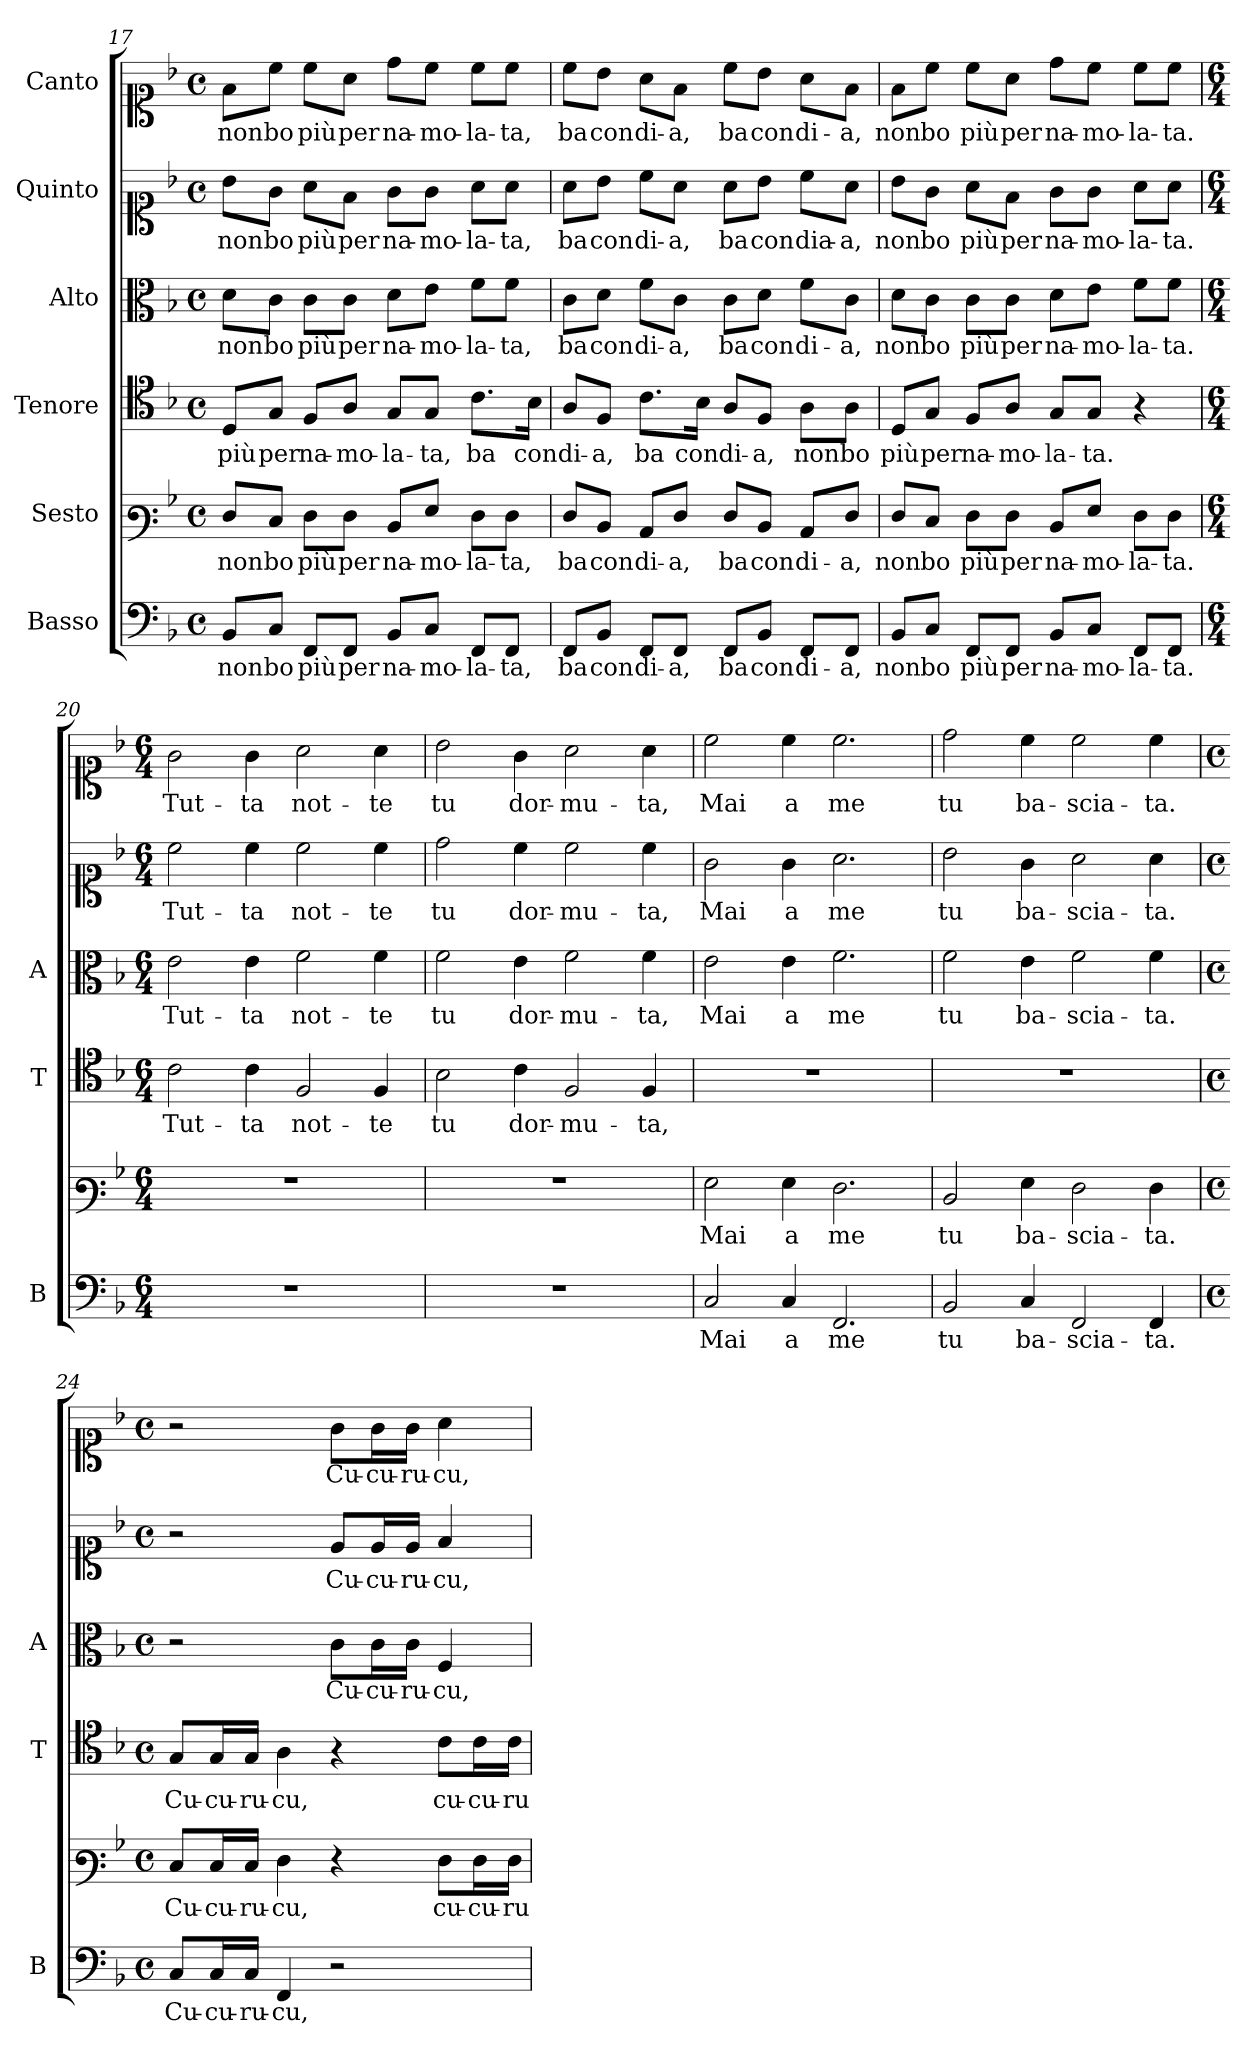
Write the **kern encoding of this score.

**kern	**text	**kern	**text	**kern	**text	**kern	**text	**kern	**text	**kern	**text
*part6	*part6	*part5	*part5	*part4	*part4	*part3	*part3	*part2	*part2	*part1	*part1
*staff6	*staff6	*staff5	*staff5	*staff4	*staff4	*staff3	*staff3	*staff2	*staff2	*staff1	*staff1
*I"Basso	*	*I"Sesto	*	*I"Tenore	*	*I"Alto	*	*I"Quinto	*	*I"Canto	*
*I'B	*	*	*	*I'T	*	*I'A	*	*	*	*	*
*clefF4	*	*clefF3	*	*clefC4	*	*clefC3	*	*clefC1	*	*clefC1	*
*k[b-]	*	*k[b-]	*	*k[b-]	*	*k[b-]	*	*k[b-]	*	*k[b-]	*
*F:	*	*F:	*	*F:	*	*F:	*	*F:	*	*F:	*
*M4/4	*	*M4/4	*	*M4/4	*	*M4/4	*	*M4/4	*	*M4/4	*
*met(c)	*	*met(c)	*	*met(c)	*	*met(c)	*	*met(c)	*	*met(c)	*
=17	=17	=17	=17	=17	=17	=17	=17	=17	=17	=17	=17
!	!LO:LY:b	!	!LO:LY:b	!	!LO:LY:b	!	!LO:LY:b	!	!LO:LY:b	!	!LO:LY:b
8BB-/L	non	8F/L	non	8D/L	più	8d\L	non	8b-\L	non	8f\L	non
!	!LO:LY:b	!	!LO:LY:b	!	!LO:LY:b	!	!LO:LY:b	!	!LO:LY:b	!	!LO:LY:b
8C/J	bo	8E/J	bo	8G/J	per	8c\J	bo	8g\J	bo	8cc\J	bo
!	!LO:LY:b	!	!LO:LY:b	!	!LO:LY:b	!	!LO:LY:b	!	!LO:LY:b	!	!LO:LY:b
8FF/L	più	8F\L	più	8F/L	na-	8c\L	più	8a\L	più	8cc\L	più
!	!LO:LY:b	!	!LO:LY:b	!	!LO:LY:b	!	!LO:LY:b	!	!LO:LY:b	!	!LO:LY:b
8FF/J	per	8F\J	per	8A/J	-mo-	8c\J	per	8f\J	per	8a\J	per
!	!LO:LY:b	!	!LO:LY:b	!	!LO:LY:b	!	!LO:LY:b	!	!LO:LY:b	!	!LO:LY:b
8BB-/L	na-	8D/L	na-	8G/L	-la-	8d\L	na-	8g\L	na-	8dd\L	na-
!	!LO:LY:b	!	!LO:LY:b	!	!LO:LY:b	!	!LO:LY:b	!	!LO:LY:b	!	!LO:LY:b
8C/J	-mo-	8G/J	-mo-	8G/J	-ta,	8e\J	-mo-	8g\J	-mo-	8cc\J	-mo-
!	!LO:LY:b	!	!LO:LY:b	!	!LO:LY:b	!	!LO:LY:b	!	!LO:LY:b	!	!LO:LY:b
8FF/L	-la-	8F\L	-la-	8.c\L	ba	8f\L	-la-	8a\L	-la-	8cc\L	-la-
!	!LO:LY:b	!	!LO:LY:b	!	!	!	!LO:LY:b	!	!LO:LY:b	!	!LO:LY:b
8FF/J	-ta,	8F\J	-ta,	.	.	8f\J	-ta,	8a\J	-ta,	8cc\J	-ta,
!	!	!	!	!	!LO:LY:b	!	!	!	!	!	!
.	.	.	.	16B-\Jk	con	.	.	.	.	.	.
!!LO:LB:g=z
=18	=18	=18	=18	=18	=18	=18	=18	=18	=18	=18	=18
!	!LO:LY:b	!	!LO:LY:b	!	!LO:LY:b	!	!LO:LY:b	!	!LO:LY:b	!	!LO:LY:b
8FF/L	ba	8F/L	ba	8A/L	di-	8c\L	ba	8a\L	ba	8cc\L	ba
!	!LO:LY:b	!	!LO:LY:b	!	!LO:LY:b	!	!LO:LY:b	!	!LO:LY:b	!	!LO:LY:b
8BB-/J	con	8D/J	con	8F/J	-a,	8d\J	con	8b-\J	con	8b-\J	con
!	!LO:LY:b	!	!LO:LY:b	!	!LO:LY:b	!	!LO:LY:b	!	!LO:LY:b	!	!LO:LY:b
8FF/L	di-	8C/L	di-	8.c\L	ba	8f\L	di-	8cc\L	di-	8a\L	di-
!	!LO:LY:b	!	!LO:LY:b	!	!	!	!LO:LY:b	!	!LO:LY:b	!	!LO:LY:b
8FF/J	-a,	8F/J	-a,	.	.	8c\J	-a,	8a\J	-a,	8f\J	-a,
!	!	!	!	!	!LO:LY:b	!	!	!	!	!	!
.	.	.	.	16B-\Jk	con	.	.	.	.	.	.
!	!LO:LY:b	!	!LO:LY:b	!	!LO:LY:b	!	!LO:LY:b	!	!LO:LY:b	!	!LO:LY:b
8FF/L	ba	8F/L	ba	8A/L	di-	8c\L	ba	8a\L	ba	8cc\L	ba
!	!LO:LY:b	!	!LO:LY:b	!	!LO:LY:b	!	!LO:LY:b	!	!LO:LY:b	!	!LO:LY:b
8BB-/J	con	8D/J	con	8F/J	-a,	8d\J	con	8b-\J	con	8b-\J	con
!	!LO:LY:b	!	!LO:LY:b	!	!LO:LY:b	!	!LO:LY:b	!	!LO:LY:b	!	!LO:LY:b
8FF/L	di-	8C/L	di-	8A\L	non	8f\L	di-	8cc\L	dia-	8a\L	di-
!	!LO:LY:b	!	!LO:LY:b	!	!LO:LY:b	!	!LO:LY:b	!	!LO:LY:b	!	!LO:LY:b
8FF/J	-a,	8F/J	-a,	8A\J	bo	8c\J	-a,	8a\J	-a,	8f\J	-a,
=19	=19	=19	=19	=19	=19	=19	=19	=19	=19	=19	=19
!	!LO:LY:b	!	!LO:LY:b	!	!LO:LY:b	!	!LO:LY:b	!	!LO:LY:b	!	!LO:LY:b
8BB-/L	non	8F/L	non	8D/L	più	8d\L	non	8b-\L	non	8f\L	non
!	!LO:LY:b	!	!LO:LY:b	!	!LO:LY:b	!	!LO:LY:b	!	!LO:LY:b	!	!LO:LY:b
8C/J	bo	8E/J	bo	8G/J	per	8c\J	bo	8g\J	bo	8cc\J	bo
!	!LO:LY:b	!	!LO:LY:b	!	!LO:LY:b	!	!LO:LY:b	!	!LO:LY:b	!	!LO:LY:b
8FF/L	più	8F\L	più	8F/L	na-	8c\L	più	8a\L	più	8cc\L	più
!	!LO:LY:b	!	!LO:LY:b	!	!LO:LY:b	!	!LO:LY:b	!	!LO:LY:b	!	!LO:LY:b
8FF/J	per	8F\J	per	8A/J	-mo-	8c\J	per	8f\J	per	8a\J	per
!	!LO:LY:b	!	!LO:LY:b	!	!LO:LY:b	!	!LO:LY:b	!	!LO:LY:b	!	!LO:LY:b
8BB-/L	na-	8D/L	na-	8G/L	-la-	8d\L	na-	8g\L	na-	8dd\L	na-
!	!LO:LY:b	!	!LO:LY:b	!	!LO:LY:b	!	!LO:LY:b	!	!LO:LY:b	!	!LO:LY:b
8C/J	-mo-	8G/J	-mo-	8G/J	-ta.	8e\J	-mo-	8g\J	-mo-	8cc\J	-mo-
!	!LO:LY:b	!	!LO:LY:b	!	!	!	!LO:LY:b	!	!LO:LY:b	!	!LO:LY:b
8FF/L	-la-	8F\L	-la-	4r	.	8f\L	-la-	8a\L	-la-	8cc\L	-la-
!	!LO:LY:b	!	!LO:LY:b	!	!	!	!LO:LY:b	!	!LO:LY:b	!	!LO:LY:b
8FF/J	-ta.	8F\J	-ta.	.	.	8f\J	-ta.	8a\J	-ta.	8cc\J	-ta.
=20	=20	=20	=20	=20	=20	=20	=20	=20	=20	=20	=20
*M6/4	*	*M6/4	*	*M6/4	*	*M6/4	*	*M6/4	*	*M6/4	*
!LO:N:vis=1	!	!LO:N:vis=1	!	!	!LO:LY:b	!	!LO:LY:b	!	!LO:LY:b	!	!LO:LY:b
1.r	.	1.r	.	2c\	Tut-	2e\	Tut-	2cc\	Tut-	2g\	Tut-
!	!	!	!	!	!LO:LY:b	!	!LO:LY:b	!	!LO:LY:b	!	!LO:LY:b
.	.	.	.	4c\	-ta	4e\	-ta	4cc\	-ta	4g\	-ta
!	!	!	!	!	!LO:LY:b	!	!LO:LY:b	!	!LO:LY:b	!	!LO:LY:b
.	.	.	.	2F/	not-	2f\	not-	2cc\	not-	2a\	not-
!	!	!	!	!	!LO:LY:b	!	!LO:LY:b	!	!LO:LY:b	!	!LO:LY:b
.	.	.	.	4F/	-te	4f\	-te	4cc\	-te	4a\	-te
!!LO:PB:g=z
=21	=21	=21	=21	=21	=21	=21	=21	=21	=21	=21	=21
!LO:N:vis=1	!	!LO:N:vis=1	!	!	!LO:LY:b	!	!LO:LY:b	!	!LO:LY:b	!	!LO:LY:b
1.r	.	1.r	.	2B-\	tu	2f\	tu	2dd\	tu	2b-\	tu
!	!	!	!	!	!LO:LY:b	!	!LO:LY:b	!	!LO:LY:b	!	!LO:LY:b
.	.	.	.	4c\	dor-	4e\	dor-	4cc\	dor-	4g\	dor-
!	!	!	!	!	!LO:LY:b	!	!LO:LY:b	!	!LO:LY:b	!	!LO:LY:b
.	.	.	.	2F/	-mu-	2f\	-mu-	2cc\	-mu-	2a\	-mu-
!	!	!	!	!	!LO:LY:b	!	!LO:LY:b	!	!LO:LY:b	!	!LO:LY:b
.	.	.	.	4F/	-ta,	4f\	-ta,	4cc\	-ta,	4a\	-ta,
=22	=22	=22	=22	=22	=22	=22	=22	=22	=22	=22	=22
!	!LO:LY:b	!	!LO:LY:b	!LO:N:vis=1	!	!	!LO:LY:b	!	!LO:LY:b	!	!LO:LY:b
2C/	Mai	2G\	Mai	1.r	.	2e\	Mai	2g\	Mai	2cc\	Mai
!	!LO:LY:b	!	!LO:LY:b	!	!	!	!LO:LY:b	!	!LO:LY:b	!	!LO:LY:b
4C/	a	4G\	a	.	.	4e\	a	4g\	a	4cc\	a
!	!LO:LY:b	!	!LO:LY:b	!	!	!	!LO:LY:b	!	!LO:LY:b	!	!LO:LY:b
2.FF/	me	2.F\	me	.	.	2.f\	me	2.a\	me	2.cc\	me
=23	=23	=23	=23	=23	=23	=23	=23	=23	=23	=23	=23
!	!LO:LY:b	!	!LO:LY:b	!LO:N:vis=1	!	!	!LO:LY:b	!	!LO:LY:b	!	!LO:LY:b
2BB-/	tu	2D/	tu	1.r	.	2f\	tu	2b-\	tu	2dd\	tu
!	!LO:LY:b	!	!LO:LY:b	!	!	!	!LO:LY:b	!	!LO:LY:b	!	!LO:LY:b
4C/	ba-	4G\	ba-	.	.	4e\	ba-	4g\	ba-	4cc\	ba-
!	!LO:LY:b	!	!LO:LY:b	!	!	!	!LO:LY:b	!	!LO:LY:b	!	!LO:LY:b
2FF/	-scia-	2F\	-scia-	.	.	2f\	-scia-	2a\	-scia-	2cc\	-scia-
!	!LO:LY:b	!	!LO:LY:b	!	!	!	!LO:LY:b	!	!LO:LY:b	!	!LO:LY:b
4FF/	-ta.	4F\	-ta.	.	.	4f\	-ta.	4a\	-ta.	4cc\	-ta.
!!LO:LB:g=z
=24	=24	=24	=24	=24	=24	=24	=24	=24	=24	=24	=24
*M4/4	*	*M4/4	*	*M4/4	*	*M4/4	*	*M4/4	*	*M4/4	*
*met(c)	*	*met(c)	*	*met(c)	*	*met(c)	*	*met(c)	*	*met(c)	*
!	!LO:LY:b	!	!LO:LY:b	!	!LO:LY:b	!	!	!	!	!	!
8C/L	Cu-	8E/L	Cu-	8G/L	Cu-	2r	.	2r	.	2r	.
!	!LO:LY:b	!	!LO:LY:b	!	!LO:LY:b	!	!	!	!	!	!
16C/L	-cu-	16E/L	-cu-	16G/L	-cu-	.	.	.	.	.	.
!	!LO:LY:b	!	!LO:LY:b	!	!LO:LY:b	!	!	!	!	!	!
16C/JJ	-ru-	16E/JJ	-ru-	16G/JJ	-ru-	.	.	.	.	.	.
!	!LO:LY:b	!	!LO:LY:b	!	!LO:LY:b	!	!	!	!	!	!
4FF/	-cu,	4F\	-cu,	4A\	-cu,	.	.	.	.	.	.
!	!	!	!	!	!	!	!LO:LY:b	!	!LO:LY:b	!	!LO:LY:b
2r	.	4r	.	4r	.	8c\L	Cu-	8e/L	Cu-	8g\L	Cu-
!	!	!	!	!	!	!	!LO:LY:b	!	!LO:LY:b	!	!LO:LY:b
.	.	.	.	.	.	16c\L	-cu-	16e/L	-cu-	16g\L	-cu-
!	!	!	!	!	!	!	!LO:LY:b	!	!LO:LY:b	!	!LO:LY:b
.	.	.	.	.	.	16c\JJ	-ru-	16e/JJ	-ru-	16g\JJ	-ru-
!	!	!	!LO:LY:b	!	!LO:LY:b	!	!LO:LY:b	!	!LO:LY:b	!	!LO:LY:b
.	.	8F\L	cu-	8c\L	cu-	4F/	-cu,	4f/	-cu,	4a\	-cu,
!	!	!	!LO:LY:b	!	!LO:LY:b	!	!	!	!	!	!
.	.	16F\L	-cu-	16c\L	-cu-	.	.	.	.	.	.
!	!	!	!LO:LY:b	!	!LO:LY:b	!	!	!	!	!	!
.	.	16F\JJ	-ru-	16c\JJ	-ru-	.	.	.	.	.	.
=	=	=	=	=	=	=	=	=	=	=	=
*-	*-	*-	*-	*-	*-	*-	*-	*-	*-	*-	*-
